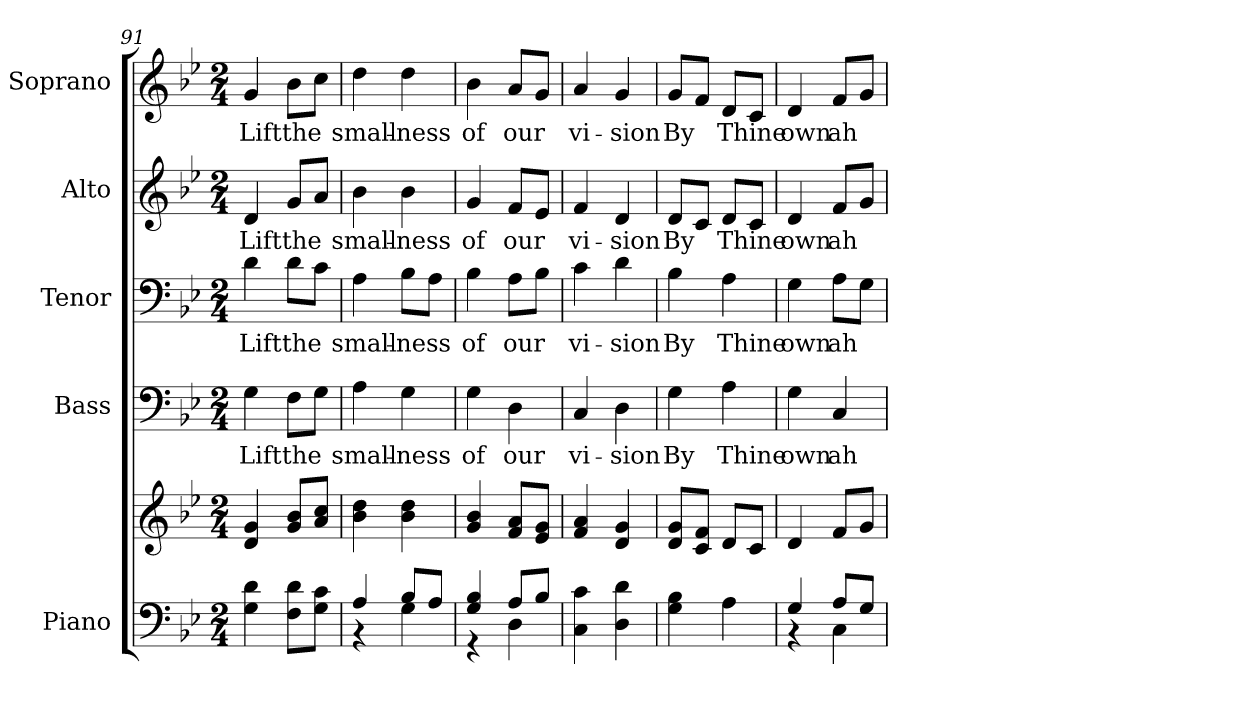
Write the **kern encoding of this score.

**kern	**kern	**kern	**text	**kern	**text	**kern	**text	**kern	**text
*part5	*part5	*part4	*part4	*part3	*part3	*part2	*part2	*part1	*part1
*staff6	*staff5	*staff4	*staff4	*staff3	*staff3	*staff2	*staff2	*staff1	*staff1
*I"Piano	*	*I"Bass	*	*I"Tenor	*	*I"Alto	*	*I"Soprano	*
*I'Pno.	*	*I'B.	*	*I'T.	*	*I'A.	*	*I'S.	*
*clefF4	*clefG2	*clefF4	*	*clefF4	*	*clefG2	*	*clefG2	*
*k[b-e-]	*k[b-e-]	*k[b-e-]	*	*k[b-e-]	*	*k[b-e-]	*	*k[b-e-]	*
*B-:	*B-:	*B-:	*	*B-:	*	*B-:	*	*B-:	*
*M2/4	*M2/4	*M2/4	*	*M2/4	*	*M2/4	*	*M2/4	*
=91	=91	=91	=91	=91	=91	=91	=91	=91	=91
!	!	!	!LO:LY:b:color=#000000	!	!	!	!	!	!
!	!	!	!	!	!LO:LY:b:color=#000000	!	!	!	!
!	!	!	!	!	!	!	!LO:LY:b:color=#000000	!	!
!	!	!	!	!	!	!	!	!	!LO:LY:b:color=#000000
4Gi\ 4di	4di/ 4gi	4Gi\	Lift	4di\	Lift	4di/	Lift	4gi/	Lift
!	!	!	!LO:LY:b:color=#000000	!	!	!	!	!	!
!	!	!	!	!	!LO:LY:b:color=#000000	!	!	!	!
!	!	!	!	!	!	!	!LO:LY:b:color=#000000	!	!
!	!	!	!	!	!	!	!	!	!LO:LY:b:color=#000000
8Fi\ 8diL	8gi/ 8b-iL	8Fi\L	the	8di\L	the	8gi/L	the	8b-i\L	the
8Gi\ 8ciJ	8ai/ 8cciJ	8Gi\J	.	8ci\J	.	8ai/J	.	8cci\J	.
=92	=92	=92	=92	=92	=92	=92	=92	=92	=92
*^	*	*	*	*	*	*	*	*	*
!	!	!	!	!LO:LY:b:color=#000000	!	!	!	!	!	!
!	!	!	!	!	!	!LO:LY:b:color=#000000	!	!	!	!
!	!	!	!	!	!	!	!	!LO:LY:b:color=#000000	!	!
!	!	!	!	!	!	!	!	!	!	!LO:LY:b:color=#000000
4Ai/	4r	4b-i\ 4ddi	4Ai\	small-	4Ai\	small-	4b-i\	small-	4ddi\	small-
!	!	!	!	!LO:LY:b:color=#000000	!	!	!	!	!	!
!	!	!	!	!	!	!LO:LY:b:color=#000000	!	!	!	!
!	!	!	!	!	!	!	!	!LO:LY:b:color=#000000	!	!
!	!	!	!	!	!	!	!	!	!	!LO:LY:b:color=#000000
8B-i/L	4Gi\	4b-i\ 4ddi	4Gi\	-ness	8B-i\L	-ness	4b-i\	-ness	4ddi\	-ness
8Ai/J	.	.	.	.	8Ai\J	.	.	.	.	.
!!LO:PB:g=z
=93	=93	=93	=93	=93	=93	=93	=93	=93	=93	=93
!	!	!	!	!LO:LY:b:color=#000000	!	!	!	!	!	!
!	!	!	!	!	!	!LO:LY:b:color=#000000	!	!	!	!
!	!	!	!	!	!	!	!	!LO:LY:b:color=#000000	!	!
!	!	!	!	!	!	!	!	!	!	!LO:LY:b:color=#000000
4Gi/ 4B-i	4r	4gi/ 4b-i	4Gi\	of	4B-i\	of	4gi/	of	4b-i\	of
!	!	!	!	!LO:LY:b:color=#000000	!	!	!	!	!	!
!	!	!	!	!	!	!LO:LY:b:color=#000000	!	!	!	!
!	!	!	!	!	!	!	!	!LO:LY:b:color=#000000	!	!
!	!	!	!	!	!	!	!	!	!	!LO:LY:b:color=#000000
8Ai/L	4Di\	8fi/ 8aiL	4Di\	our	8Ai\L	our	8fi/L	our	8ai/L	our
8B-i/J	.	8e-i/ 8giJ	.	.	8B-i\J	.	8e-i/J	.	8gi/J	.
*v	*v	*	*	*	*	*	*	*	*	*
=94	=94	=94	=94	=94	=94	=94	=94	=94	=94
!	!	!	!LO:LY:b:color=#000000	!	!	!	!	!	!
!	!	!	!	!	!LO:LY:b:color=#000000	!	!	!	!
!	!	!	!	!	!	!	!LO:LY:b:color=#000000	!	!
!	!	!	!	!	!	!	!	!	!LO:LY:b:color=#000000
4Ci\ 4ci	4fi/ 4ai	4Ci/	vi-	4ci\	vi-	4fi/	vi-	4ai/	vi-
!	!	!	!LO:LY:b:color=#000000	!	!	!	!	!	!
!	!	!	!	!	!LO:LY:b:color=#000000	!	!	!	!
!	!	!	!	!	!	!	!LO:LY:b:color=#000000	!	!
!	!	!	!	!	!	!	!	!	!LO:LY:b:color=#000000
4Di\ 4di	4di/ 4gi	4Di\	-sion	4di\	-sion	4di/	-sion	4gi/	-sion
=95	=95	=95	=95	=95	=95	=95	=95	=95	=95
!	!	!	!LO:LY:b:color=#000000	!	!	!	!	!	!
!	!	!	!	!	!LO:LY:b:color=#000000	!	!	!	!
!	!	!	!	!	!	!	!LO:LY:b:color=#000000	!	!
!	!	!	!	!	!	!	!	!	!LO:LY:b:color=#000000
4Gi\ 4B-i	8di/ 8giL	4Gi\	By	4B-i\	By	8di/L	By	8gi/L	By
.	8ci/ 8fiJ	.	.	.	.	8ci/J	.	8fi/J	.
!	!	!	!LO:LY:b:color=#000000	!	!	!	!	!	!
!	!	!	!	!	!LO:LY:b:color=#000000	!	!	!	!
!	!	!	!	!	!	!	!LO:LY:b:color=#000000	!	!
!	!	!	!	!	!	!	!	!	!LO:LY:b:color=#000000
4Ai\	8di/L	4Ai\	Thine	4Ai\	Thine	8di/L	Thine	8di/L	Thine
.	8ci/J	.	.	.	.	8ci/J	.	8ci/J	.
=96	=96	=96	=96	=96	=96	=96	=96	=96	=96
*^	*	*	*	*	*	*	*	*	*
!	!	!	!	!LO:LY:b:color=#000000	!	!	!	!	!	!
!	!	!	!	!	!	!LO:LY:b:color=#000000	!	!	!	!
!	!	!	!	!	!	!	!	!LO:LY:b:color=#000000	!	!
!	!	!	!	!	!	!	!	!	!	!LO:LY:b:color=#000000
4Gi/	4r	4di/	4Gi\	own	4Gi\	own	4di/	own	4di/	own
!	!	!	!	!LO:LY:b:color=#000000	!	!	!	!	!	!
!	!	!	!	!	!	!LO:LY:b:color=#000000	!	!	!	!
!	!	!	!	!	!	!	!	!LO:LY:b:color=#000000	!	!
!	!	!	!	!	!	!	!	!	!	!LO:LY:b:color=#000000
8Ai/L	4Ci\	8fi/L	4Ci/	ah	8Ai\L	ah	8fi/L	ah	8fi/L	ah
8Gi/J	.	8gi/J	.	.	8Gi\J	.	8gi/J	.	8gi/J	.
*v	*v	*	*	*	*	*	*	*	*	*
=	=	=	=	=	=	=	=	=	=
*-	*-	*-	*-	*-	*-	*-	*-	*-	*-
